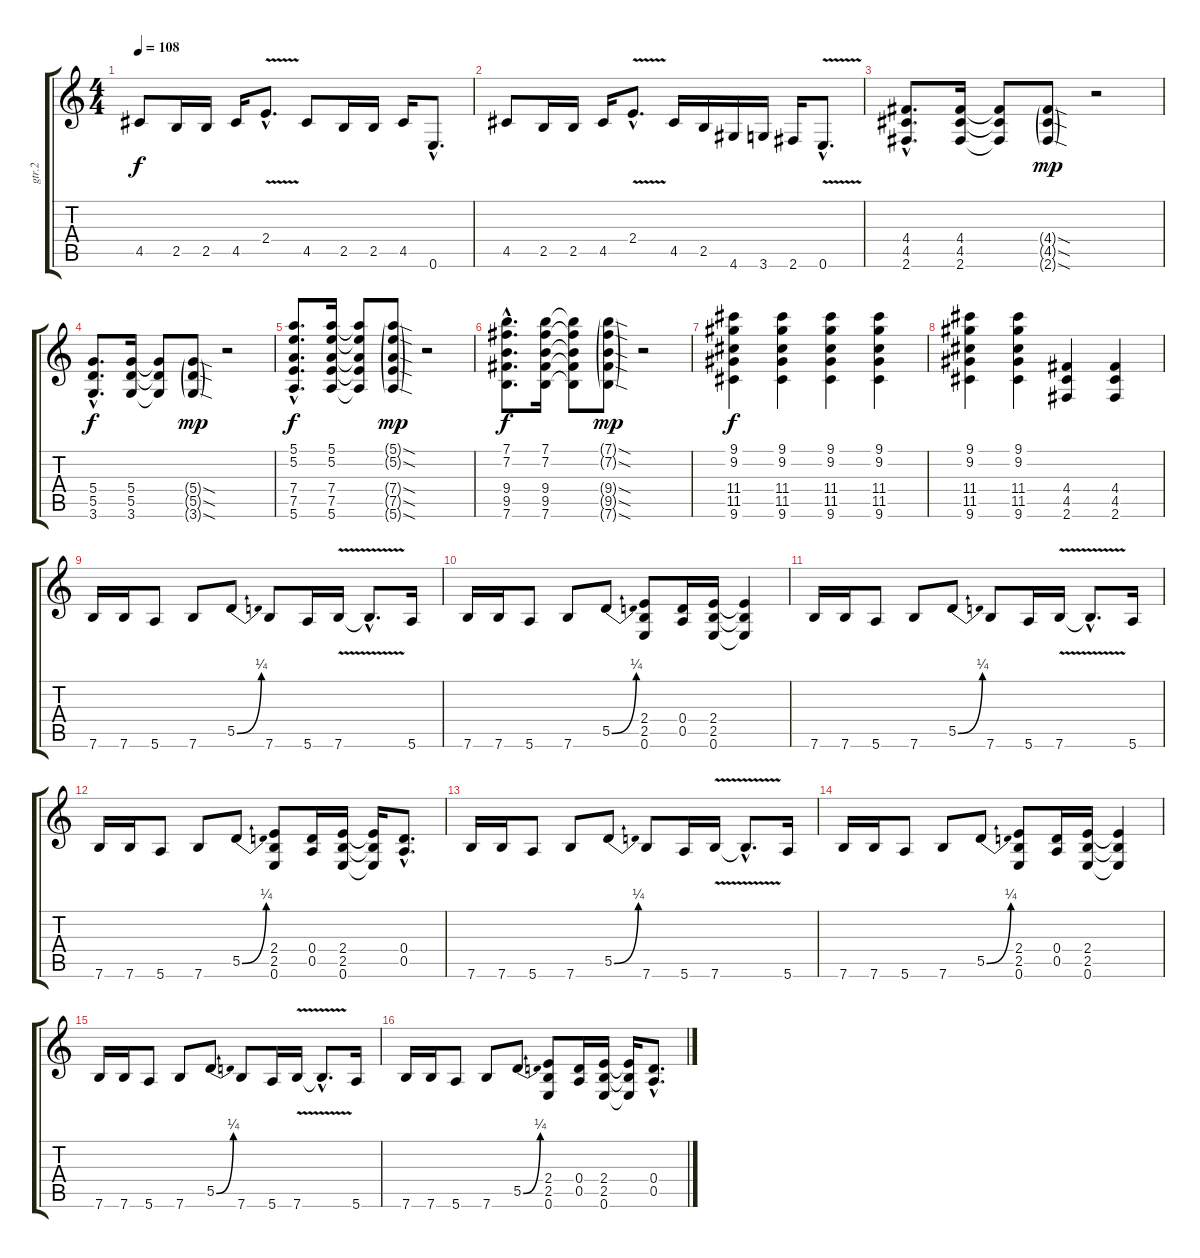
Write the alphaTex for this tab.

\track ("gtr.2" "gtr.2") {instrument overdrivenguitar}
\staff {score tabs}
\tuning (E4 B3 G3 D3 A2 E2) {hide}
\ts (4 4)
\tempo 108
\clef g2
\ks c
4.5.8{dy f} 2.5.16 2.5.16 4.5.16 2.4{v hac}.8{d} 4.5.8 2.5.16 2.5.16 4.5.16 0.6{hac}.8{d} |
4.5.8 2.5.16 2.5.16 4.5.16 2.4{v hac}.8{d} 4.5.16 2.5.16 4.6.16 3.6.16 2.6.16 0.6{v hac}.8{d} |
(4.4{hac} 4.5{hac} 2.6{hac}).8{d} (4.4 4.5 2.6).16 (4.4{t} 4.5{t} 2.6{t}).8 (4.4{sod g} 4.5{sod g} 2.6{sod g}).8{dy mp} r.2 |
(5.4{hac} 5.5{hac} 3.6{hac}).8{d dy f} (5.4 5.5 3.6).16 (5.4{t} 5.5{t} 3.6{t}).8 (5.4{sod g} 5.5{sod g} 3.6{sod g}).8{dy mp} r.2 |
(5.1{hac} 5.2{hac} 7.4{hac} 7.5{hac} 5.6{hac}).8{d dy f} (5.1 5.2 7.4 7.5 5.6).16 (5.1{t} 5.2{t} 7.4{t} 7.5{t} 5.6{t}).8 (5.1{sod g} 5.2{sod g} 7.4{sod g} 7.5{sod g} 5.6{sod g}).8{dy mp} r.2 |
(7.1{hac} 7.2{hac} 9.4{hac} 9.5{hac} 7.6{hac}).8{d dy f} (7.1 7.2 9.4 9.5 7.6).16 (7.1{t} 7.2{t} 9.4{t} 9.5{t} 7.6{t}).8 (7.1{sod g} 7.2{sod g} 9.4{sod g} 9.5{sod g} 7.6{sod g}).8{dy mp} r.2 |
(9.1 9.2 11.4 11.5 9.6).4{dy f} (9.1 9.2 11.4 11.5 9.6).4 (9.1 9.2 11.4 11.5 9.6).4 (9.1 9.2 11.4 11.5 9.6).4 |
(9.1 9.2 11.4 11.5 9.6).4 (9.1 9.2 11.4 11.5 9.6).4 (4.4 4.5 2.6).4 (4.4 4.5 2.6).4 |
7.6.16 7.6.16 5.6.8 7.6.8 5.5{be (bend 0 0 60 1)}.8 7.6.8 5.6.16 7.6{v}.16 7.6{hac t}.8{d} 5.6.16 |
7.6.16 7.6.16 5.6.8 7.6.8 5.5{be (bend 0 0 60 1)}.8 (2.4 2.5 0.6).8 (0.4 0.5).16 (2.4 2.5 0.6).16 (2.4{t} 2.5{t} 0.6{t}).4 |
7.6.16 7.6.16 5.6.8 7.6.8 5.5{be (bend 0 0 60 1)}.8 7.6.8 5.6.16 7.6{v}.16 7.6{hac t}.8{d} 5.6.16 |
7.6.16 7.6.16 5.6.8 7.6.8 5.5{be (bend 0 0 60 1)}.8 (2.4 2.5 0.6).8 (0.4 0.5).16 (2.4 2.5 0.6).16 (2.4{t} 2.5{t} 0.6{t}).16 (0.4{hac} 0.5{hac}).8{d} |
7.6.16 7.6.16 5.6.8 7.6.8 5.5{be (bend 0 0 60 1)}.8 7.6.8 5.6.16 7.6{v}.16 7.6{hac t}.8{d} 5.6.16 |
7.6.16 7.6.16 5.6.8 7.6.8 5.5{be (bend 0 0 60 1)}.8 (2.4 2.5 0.6).8 (0.4 0.5).16 (2.4 2.5 0.6).16 (2.4{t} 2.5{t} 0.6{t}).4 |
7.6.16 7.6.16 5.6.8 7.6.8 5.5{be (bend 0 0 60 1)}.8 7.6.8 5.6.16 7.6{v}.16 7.6{hac t}.8{d} 5.6.16 |
7.6.16 7.6.16 5.6.8 7.6.8 5.5{be (bend 0 0 60 1)}.8 (2.4 2.5 0.6).8 (0.4 0.5).16 (2.4 2.5 0.6).16 (2.4{t} 2.5{t} 0.6{t}).16 (0.4{hac} 0.5{hac}).8{d}
